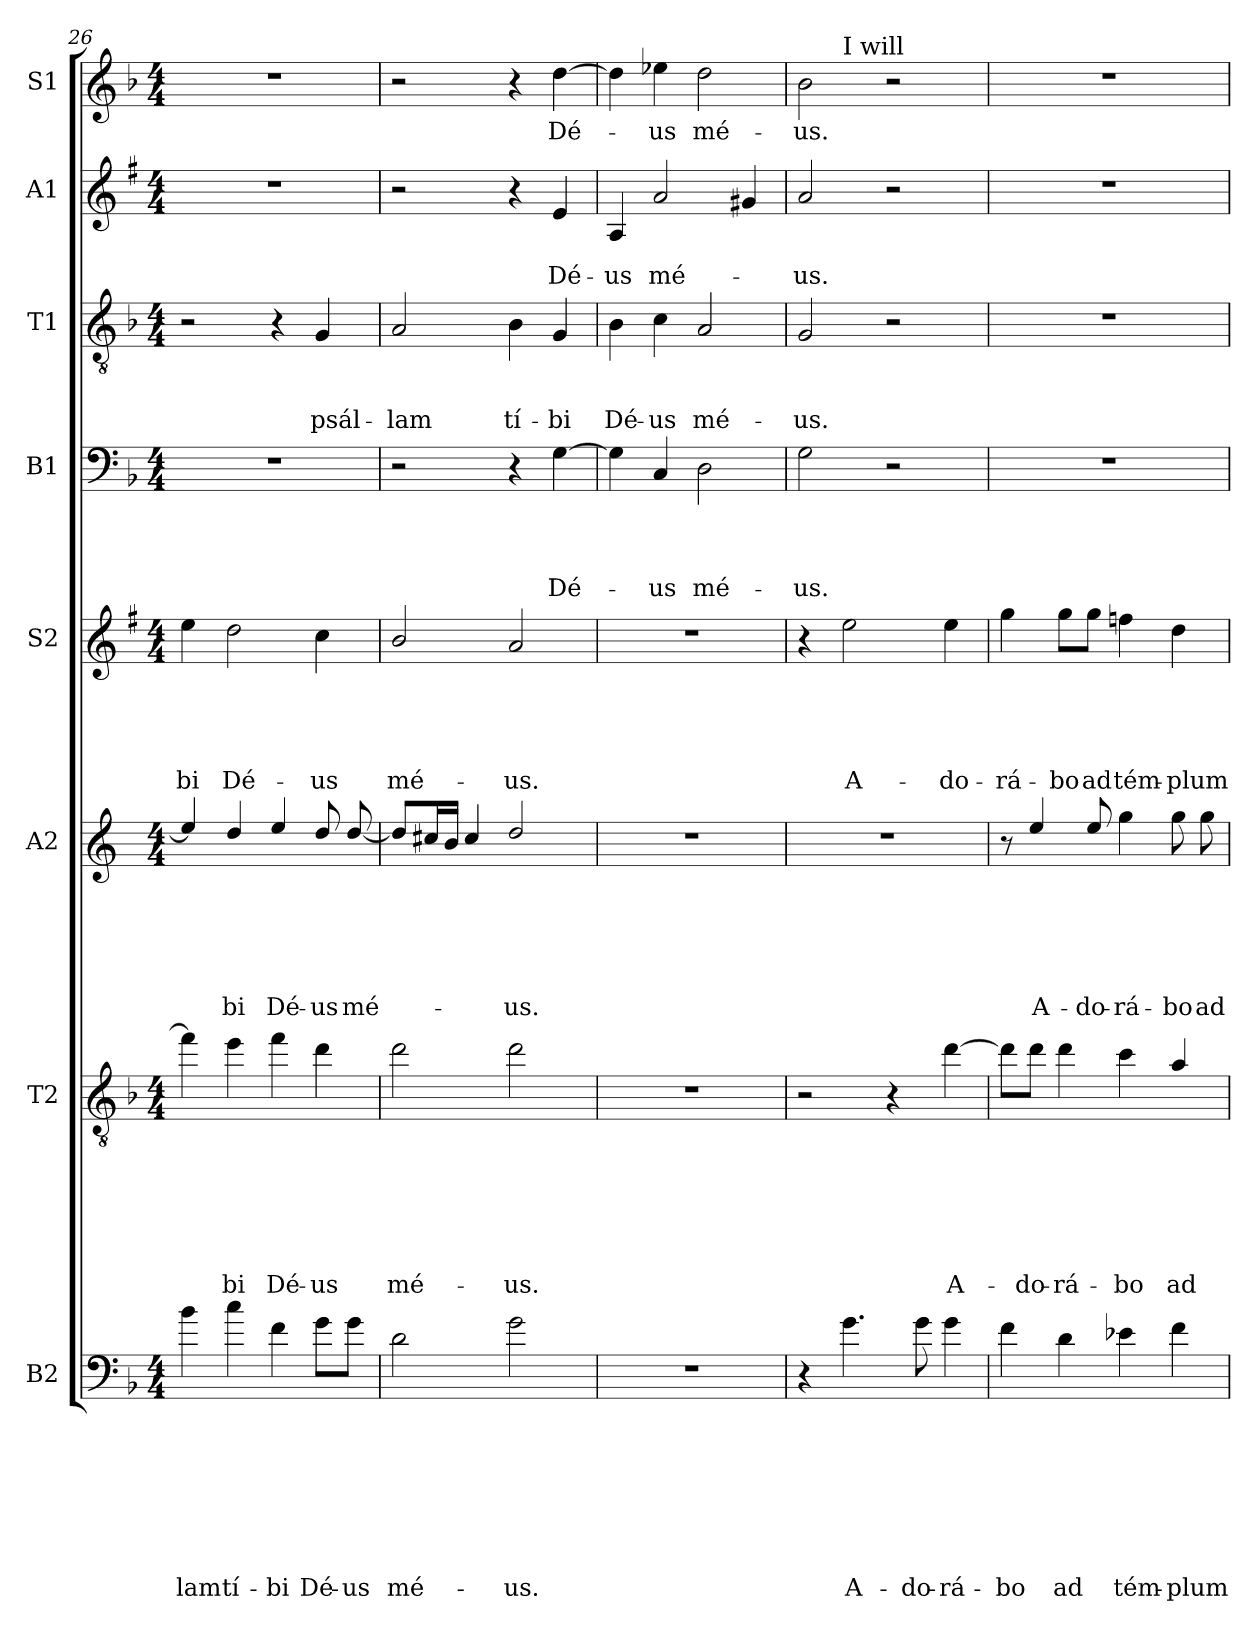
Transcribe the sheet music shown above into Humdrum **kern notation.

**kern	**text	**text	**text	**text	**text	**text	**text	**text	**kern	**text	**text	**text	**text	**text	**text	**text	**kern	**text	**text	**text	**text	**text	**text	**kern	**text	**text	**text	**text	**text	**kern	**text	**text	**text	**text	**kern	**text	**text	**text	**kern	**text	**text	**kern	**text
*part8	*part8	*part8	*part8	*part8	*part8	*part8	*part8	*part8	*part7	*part7	*part7	*part7	*part7	*part7	*part7	*part7	*part6	*part6	*part6	*part6	*part6	*part6	*part6	*part5	*part5	*part5	*part5	*part5	*part5	*part4	*part4	*part4	*part4	*part4	*part3	*part3	*part3	*part3	*part2	*part2	*part2	*part1	*part1
*staff8	*staff8	*staff8	*staff8	*staff8	*staff8	*staff8	*staff8	*staff8	*staff7	*staff7	*staff7	*staff7	*staff7	*staff7	*staff7	*staff7	*staff6	*staff6	*staff6	*staff6	*staff6	*staff6	*staff6	*staff5	*staff5	*staff5	*staff5	*staff5	*staff5	*staff4	*staff4	*staff4	*staff4	*staff4	*staff3	*staff3	*staff3	*staff3	*staff2	*staff2	*staff2	*staff1	*staff1
*I"B2	*	*	*	*	*	*	*	*	*I"T2	*	*	*	*	*	*	*	*I"A2	*	*	*	*	*	*	*I"S2	*	*	*	*	*	*I"B1	*	*	*	*	*I"T1	*	*	*	*I"A1	*	*	*I"S1	*
!!LO:PB:g=z
*clefF4	*	*	*	*	*	*	*	*	*clefGv2	*	*	*	*	*	*	*	*clefG2	*	*	*	*	*	*	*clefG2	*	*	*	*	*	*clefF4	*	*	*	*	*clefGv2	*	*	*	*clefG2	*	*	*clefG2	*
*ITrd7c12	*	*	*	*	*	*	*	*	*ITrd8c14	*	*	*	*	*	*	*	*ITrd4c7	*	*	*	*	*	*	*ITrd1c2	*	*	*	*	*	*	*	*	*	*	*	*	*	*	*ITrd1c2	*	*	*	*
*k[b-]	*	*	*	*	*	*	*	*	*k[b-]	*	*	*	*	*	*	*	*k[b-]	*	*	*	*	*	*	*k[b-]	*	*	*	*	*	*k[b-]	*	*	*	*	*k[b-]	*	*	*	*k[b-]	*	*	*k[b-]	*
*F:	*	*	*	*	*	*	*	*	*F:	*	*	*	*	*	*	*	*F:	*	*	*	*	*	*	*F:	*	*	*	*	*	*F:	*	*	*	*	*F:	*	*	*	*F:	*	*	*F:	*
*M4/4	*	*	*	*	*	*	*	*	*M4/4	*	*	*	*	*	*	*	*M4/4	*	*	*	*	*	*	*M4/4	*	*	*	*	*	*M4/4	*	*	*	*	*M4/4	*	*	*	*M4/4	*	*	*M4/4	*
=26	=26	=26	=26	=26	=26	=26	=26	=26	=26	=26	=26	=26	=26	=26	=26	=26	=26	=26	=26	=26	=26	=26	=26	=26	=26	=26	=26	=26	=26	=26	=26	=26	=26	=26	=26	=26	=26	=26	=26	=26	=26	=26	=26
!	!	!	!	!	!	!	!	!LO:LY:b	!	!	!	!	!	!	!	!	!	!	!	!	!	!	!	!	!	!	!	!	!LO:LY:b	!	!	!	!	!	!	!	!	!	!	!	!	!	!
4B-\	.	.	.	.	.	.	.	-lam	4f\]	.	.	.	.	.	.	.	4a/]	.	.	.	.	.	.	4dd\	.	.	.	.	-bi	1r	.	.	.	.	2r	.	.	.	1r	.	.	1r	.
!	!	!	!	!	!	!	!	!LO:LY:b	!	!	!	!	!	!	!	!LO:LY:b	!	!	!	!	!	!	!LO:LY:b	!	!	!	!	!	!LO:LY:b	!	!	!	!	!	!	!	!	!	!	!	!	!	!
4c\	.	.	.	.	.	.	.	tí-	4e\	.	.	.	.	.	.	-bi	4g/	.	.	.	.	.	-bi	2cc\	.	.	.	.	Dé-	.	.	.	.	.	.	.	.	.	.	.	.	.	.
!	!	!	!	!	!	!	!	!LO:LY:b	!	!	!	!	!	!	!	!LO:LY:b	!	!	!	!	!	!	!LO:LY:b	!	!	!	!	!	!	!	!	!	!	!	!	!	!	!	!	!	!	!	!
4F\	.	.	.	.	.	.	.	-bi	4f\	.	.	.	.	.	.	Dé-	4a/	.	.	.	.	.	Dé-	.	.	.	.	.	.	.	.	.	.	.	4r	.	.	.	.	.	.	.	.
!	!	!	!	!	!	!	!	!LO:LY:b	!	!	!	!	!	!	!	!LO:LY:b	!	!	!	!	!	!	!LO:LY:b	!	!	!	!	!	!LO:LY:b	!	!	!	!	!	!	!	!	!LO:LY:b	!	!	!	!	!
8G\L	.	.	.	.	.	.	.	Dé-	4d\	.	.	.	.	.	.	-us	8g/	.	.	.	.	.	-us	4b-\	.	.	.	.	-us	.	.	.	.	.	4G/	.	.	psál-	.	.	.	.	.
!	!	!	!	!	!	!	!	!LO:LY:b	!	!	!	!	!	!	!	!	!	!	!	!	!	!	!LO:LY:b	!	!	!	!	!	!	!	!	!	!	!	!	!	!	!	!	!	!	!	!
8G\J	.	.	.	.	.	.	.	-us	.	.	.	.	.	.	.	.	[8g/	.	.	.	.	.	mé-	.	.	.	.	.	.	.	.	.	.	.	.	.	.	.	.	.	.	.	.
=27	=27	=27	=27	=27	=27	=27	=27	=27	=27	=27	=27	=27	=27	=27	=27	=27	=27	=27	=27	=27	=27	=27	=27	=27	=27	=27	=27	=27	=27	=27	=27	=27	=27	=27	=27	=27	=27	=27	=27	=27	=27	=27	=27
!	!	!	!	!	!	!	!	!LO:LY:b	!	!	!	!	!	!	!	!LO:LY:b	!	!	!	!	!	!	!	!	!	!	!	!	!LO:LY:b	!	!	!	!	!	!	!	!	!LO:LY:b	!	!	!	!	!
2D\	.	.	.	.	.	.	.	mé-	2d\	.	.	.	.	.	.	mé-	8g/L]	.	.	.	.	.	.	2a/	.	.	.	.	mé-	2r	.	.	.	.	2A/	.	.	-lam	2r	.	.	2r	.
.	.	.	.	.	.	.	.	.	.	.	.	.	.	.	.	.	16f#/L	.	.	.	.	.	.	.	.	.	.	.	.	.	.	.	.	.	.	.	.	.	.	.	.	.	.
.	.	.	.	.	.	.	.	.	.	.	.	.	.	.	.	.	16e/JJ	.	.	.	.	.	.	.	.	.	.	.	.	.	.	.	.	.	.	.	.	.	.	.	.	.	.
.	.	.	.	.	.	.	.	.	.	.	.	.	.	.	.	.	4f#/	.	.	.	.	.	.	.	.	.	.	.	.	.	.	.	.	.	.	.	.	.	.	.	.	.	.
!	!	!	!	!	!	!	!	!LO:LY:b	!	!	!	!	!	!	!	!LO:LY:b	!	!	!	!	!	!	!LO:LY:b	!	!	!	!	!	!LO:LY:b	!	!	!	!	!	!	!	!	!LO:LY:b	!	!	!	!	!
2G\	.	.	.	.	.	.	.	-us.	2d\	.	.	.	.	.	.	-us.	2g/	.	.	.	.	.	-us.	2g/	.	.	.	.	-us.	4r	.	.	.	.	4B-\	.	.	tí-	4r	.	.	4r	.
!	!	!	!	!	!	!	!	!	!	!	!	!	!	!	!	!	!	!	!	!	!	!	!	!	!	!	!	!	!	!	!	!	!	!LO:LY:b	!	!	!	!LO:LY:b	!	!	!LO:LY:b	!	!LO:LY:b
.	.	.	.	.	.	.	.	.	.	.	.	.	.	.	.	.	.	.	.	.	.	.	.	.	.	.	.	.	.	[4G\	.	.	.	Dé-	4G/	.	.	-bi	4d/	.	Dé-	[4dd\	Dé-
=28	=28	=28	=28	=28	=28	=28	=28	=28	=28	=28	=28	=28	=28	=28	=28	=28	=28	=28	=28	=28	=28	=28	=28	=28	=28	=28	=28	=28	=28	=28	=28	=28	=28	=28	=28	=28	=28	=28	=28	=28	=28	=28	=28
!	!	!	!	!	!	!	!	!	!	!	!	!	!	!	!	!	!	!	!	!	!	!	!	!	!	!	!	!	!	!	!	!	!	!	!	!	!	!LO:LY:b	!	!	!LO:LY:b	!	!
1r	.	.	.	.	.	.	.	.	1r	.	.	.	.	.	.	.	1r	.	.	.	.	.	.	1r	.	.	.	.	.	4G\]	.	.	.	.	4B-\	.	.	Dé-	4G/	.	-us	4dd\]	.
!	!	!	!	!	!	!	!	!	!	!	!	!	!	!	!	!	!	!	!	!	!	!	!	!	!	!	!	!	!	!	!	!	!	!LO:LY:b	!	!	!	!LO:LY:b	!	!	!LO:LY:b	!	!LO:LY:b
.	.	.	.	.	.	.	.	.	.	.	.	.	.	.	.	.	.	.	.	.	.	.	.	.	.	.	.	.	.	4C/	.	.	.	-us	4c\	.	.	-us	2g/	.	mé-	4ee-X\	-us
!	!	!	!	!	!	!	!	!	!	!	!	!	!	!	!	!	!	!	!	!	!	!	!	!	!	!	!	!	!	!	!	!	!	!LO:LY:b	!	!	!	!LO:LY:b	!	!	!	!	!LO:LY:b
.	.	.	.	.	.	.	.	.	.	.	.	.	.	.	.	.	.	.	.	.	.	.	.	.	.	.	.	.	.	2D\	.	.	.	mé-	2A/	.	.	mé-	.	.	.	2dd\	mé-
.	.	.	.	.	.	.	.	.	.	.	.	.	.	.	.	.	.	.	.	.	.	.	.	.	.	.	.	.	.	.	.	.	.	.	.	.	.	.	4f#/	.	.	.	.
=29	=29	=29	=29	=29	=29	=29	=29	=29	=29	=29	=29	=29	=29	=29	=29	=29	=29	=29	=29	=29	=29	=29	=29	=29	=29	=29	=29	=29	=29	=29	=29	=29	=29	=29	=29	=29	=29	=29	=29	=29	=29	=29	=29
!	!	!	!	!	!	!	!	!	!	!	!	!	!	!	!	!	!	!	!	!	!	!	!	!	!	!	!	!	!	!	!	!	!	!LO:LY:b	!	!	!	!LO:LY:b	!	!	!LO:LY:b	!	!LO:LY:b
*	*	*	*	*	*	*	*	*	*	*	*	*	*	*	*	*	*	*	*	*	*	*	*	*	*	*	*	*	*	*	*	*	*	*	*	*	*	*	*	*	*	*^	*
4r	.	.	.	.	.	.	.	.	2r	.	.	.	.	.	.	.	1r	.	.	.	.	.	.	4r	.	.	.	.	.	2G\	.	.	.	-us.	2G/	.	.	-us.	2g/	.	-us.	2b-\	4ryy	-us.
!	!	!	!	!	!	!	!	!	!	!	!	!	!	!	!	!	!	!	!	!	!	!	!	!	!	!	!	!	!	!	!	!	!	!	!	!	!	!	!	!	!	!	!LO:TX:a:t=I will	!
!	!	!	!	!	!	!	!	!LO:LY:b	!	!	!	!	!	!	!	!	!	!	!	!	!	!	!	!	!	!	!	!	!LO:LY:b	!	!	!	!	!	!	!	!	!	!	!	!	!	!	!
4.G\	.	.	.	.	.	.	.	A-	.	.	.	.	.	.	.	.	.	.	.	.	.	.	.	2dd\	.	.	.	.	A-	.	.	.	.	.	.	.	.	.	.	.	.	.	2.ryy	.
.	.	.	.	.	.	.	.	.	4r	.	.	.	.	.	.	.	.	.	.	.	.	.	.	.	.	.	.	.	.	2r	.	.	.	.	2r	.	.	.	2r	.	.	2r	.	.
!	!	!	!	!	!	!	!	!LO:LY:b	!	!	!	!	!	!	!	!	!	!	!	!	!	!	!	!	!	!	!	!	!	!	!	!	!	!	!	!	!	!	!	!	!	!	!	!
8G\	.	.	.	.	.	.	.	-do-	.	.	.	.	.	.	.	.	.	.	.	.	.	.	.	.	.	.	.	.	.	.	.	.	.	.	.	.	.	.	.	.	.	.	.	.
!	!	!	!	!	!	!	!	!LO:LY:b	!	!	!	!	!	!	!	!LO:LY:b	!	!	!	!	!	!	!	!	!	!	!	!	!LO:LY:b	!	!	!	!	!	!	!	!	!	!	!	!	!	!	!
4G\	.	.	.	.	.	.	.	-rá-	[4d\	.	.	.	.	.	.	A-	.	.	.	.	.	.	.	4dd\	.	.	.	.	-do-	.	.	.	.	.	.	.	.	.	.	.	.	.	.	.
=30	=30	=30	=30	=30	=30	=30	=30	=30	=30	=30	=30	=30	=30	=30	=30	=30	=30	=30	=30	=30	=30	=30	=30	=30	=30	=30	=30	=30	=30	=30	=30	=30	=30	=30	=30	=30	=30	=30	=30	=30	=30	=30	=30	=30
!	!	!	!	!	!	!	!	!	!	!	!	!	!	!	!	!	!	!	!	!	!	!	!	!	!	!	!	!	!	!	!	!	!	!	!	!	!	!	!	!	!	!LO:TX:a:t=worship at your	!	!
!	!	!	!	!	!	!	!	!LO:LY:b	!	!	!	!	!	!	!	!	!	!	!	!	!	!	!	!	!	!	!	!	!LO:LY:b	!	!	!	!	!	!	!	!	!	!	!	!	!	!	!
*	*	*	*	*	*	*	*	*	*	*	*	*	*	*	*	*	*	*	*	*	*	*	*	*	*	*	*	*	*	*	*	*	*	*	*	*	*	*	*	*	*	*v	*v	*
4F\	.	.	.	.	.	.	.	-bo	8d\L]	.	.	.	.	.	.	.	8r	.	.	.	.	.	.	4ff\	.	.	.	.	-rá-	1r	.	.	.	.	1r	.	.	.	1r	.	.	1r	.
!	!	!	!	!	!	!	!	!	!	!	!	!	!	!	!	!LO:LY:b	!	!	!	!	!	!	!LO:LY:b	!	!	!	!	!	!	!	!	!	!	!	!	!	!	!	!	!	!	!	!
.	.	.	.	.	.	.	.	.	8d\J	.	.	.	.	.	.	-do-	4a/	.	.	.	.	.	A-	.	.	.	.	.	.	.	.	.	.	.	.	.	.	.	.	.	.	.	.
!	!	!	!	!	!	!	!	!LO:LY:b	!	!	!	!	!	!	!	!LO:LY:b	!	!	!	!	!	!	!	!	!	!	!	!	!LO:LY:b	!	!	!	!	!	!	!	!	!	!	!	!	!	!
4D\	.	.	.	.	.	.	.	ad	4d\	.	.	.	.	.	.	-rá-	.	.	.	.	.	.	.	8ff\L	.	.	.	.	-bo	.	.	.	.	.	.	.	.	.	.	.	.	.	.
!	!	!	!	!	!	!	!	!	!	!	!	!	!	!	!	!	!	!	!	!	!	!	!LO:LY:b	!	!	!	!	!	!LO:LY:b	!	!	!	!	!	!	!	!	!	!	!	!	!	!
.	.	.	.	.	.	.	.	.	.	.	.	.	.	.	.	.	8a/	.	.	.	.	.	-do-	8ff\J	.	.	.	.	ad	.	.	.	.	.	.	.	.	.	.	.	.	.	.
!	!	!	!	!	!	!	!	!LO:LY:b	!	!	!	!	!	!	!	!LO:LY:b	!	!	!	!	!	!	!LO:LY:b	!	!	!	!	!	!LO:LY:b	!	!	!	!	!	!	!	!	!	!	!	!	!	!
4E-X\	.	.	.	.	.	.	.	tém-	4c\	.	.	.	.	.	.	-bo	4cc\	.	.	.	.	.	-rá-	4ee-X\	.	.	.	.	tém-	.	.	.	.	.	.	.	.	.	.	.	.	.	.
!	!	!	!	!	!	!	!	!LO:LY:b	!	!	!	!	!	!	!	!LO:LY:b	!	!	!	!	!	!	!LO:LY:b	!	!	!	!	!	!LO:LY:b	!	!	!	!	!	!	!	!	!	!	!	!	!	!
4F\	.	.	.	.	.	.	.	-plum	4A/	.	.	.	.	.	.	ad	8cc\	.	.	.	.	.	-bo	4cc\	.	.	.	.	-plum	.	.	.	.	.	.	.	.	.	.	.	.	.	.
!	!	!	!	!	!	!	!	!	!	!	!	!	!	!	!	!	!	!	!	!	!	!	!LO:LY:b	!	!	!	!	!	!	!	!	!	!	!	!	!	!	!	!	!	!	!	!
.	.	.	.	.	.	.	.	.	.	.	.	.	.	.	.	.	8cc\	.	.	.	.	.	ad	.	.	.	.	.	.	.	.	.	.	.	.	.	.	.	.	.	.	.	.
=	=	=	=	=	=	=	=	=	=	=	=	=	=	=	=	=	=	=	=	=	=	=	=	=	=	=	=	=	=	=	=	=	=	=	=	=	=	=	=	=	=	=	=
*-	*-	*-	*-	*-	*-	*-	*-	*-	*-	*-	*-	*-	*-	*-	*-	*-	*-	*-	*-	*-	*-	*-	*-	*-	*-	*-	*-	*-	*-	*-	*-	*-	*-	*-	*-	*-	*-	*-	*-	*-	*-	*-	*-
